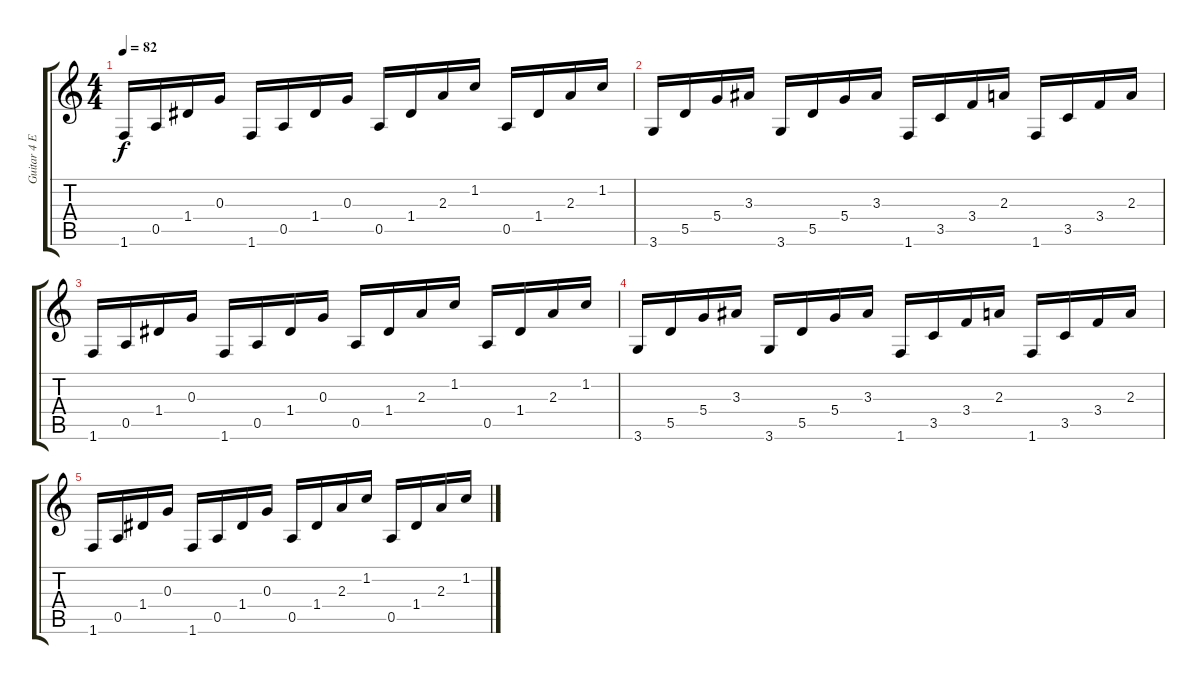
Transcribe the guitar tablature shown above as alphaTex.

\track ("Guitar 4 Electric" "Guitar 4 E") {instrument distortionguitar}
\staff {score tabs}
\tuning (E4 B3 G3 D3 A2 E2) {hide}
\ts (4 4)
\tempo 82
\clef g2
\ks c
1.6.16{dy f} 0.5.16 1.4.16 0.3.16 1.6.16 0.5.16 1.4.16 0.3.16 0.5.16 1.4.16 2.3.16 1.2.16 0.5.16 1.4.16 2.3.16 1.2.16 |
3.6.16 5.5.16 5.4.16 3.3.16 3.6.16 5.5.16 5.4.16 3.3.16 1.6.16 3.5.16 3.4.16 2.3.16 1.6.16 3.5.16 3.4.16 2.3.16 |
1.6.16 0.5.16 1.4.16 0.3.16 1.6.16 0.5.16 1.4.16 0.3.16 0.5.16 1.4.16 2.3.16 1.2.16 0.5.16 1.4.16 2.3.16 1.2.16 |
3.6.16 5.5.16 5.4.16 3.3.16 3.6.16 5.5.16 5.4.16 3.3.16 1.6.16 3.5.16 3.4.16 2.3.16 1.6.16 3.5.16 3.4.16 2.3.16 |
1.6.16 0.5.16 1.4.16 0.3.16 1.6.16 0.5.16 1.4.16 0.3.16 0.5.16 1.4.16 2.3.16 1.2.16 0.5.16 1.4.16 2.3.16 1.2.16
